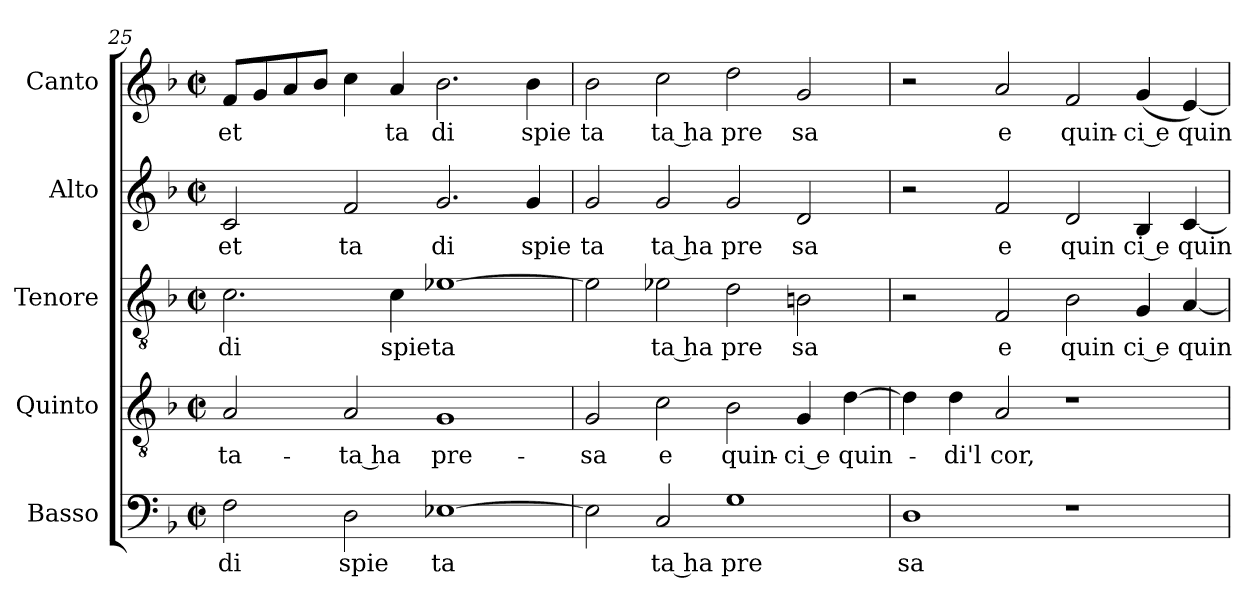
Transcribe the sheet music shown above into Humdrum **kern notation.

**kern	**text	**kern	**text	**kern	**text	**kern	**text	**kern	**text
*part5	*part5	*part4	*part4	*part3	*part3	*part2	*part2	*part1	*part1
*staff5	*staff5	*staff4	*staff4	*staff3	*staff3	*staff2	*staff2	*staff1	*staff1
*I"Basso	*	*I"Quinto	*	*I"Tenore	*	*I"Alto	*	*I"Canto	*
*clefF4	*	*clefGv2	*	*clefGv2	*	*clefG2	*	*clefG2	*
*k[b-]	*	*k[b-]	*	*k[b-]	*	*k[b-]	*	*k[b-]	*
*F:	*	*F:	*	*F:	*	*F:	*	*F:	*
*M2/2	*	*M2/2	*	*M2/2	*	*M2/2	*	*M2/2	*
*met(c|)	*	*met(c|)	*	*met(c|)	*	*met(c|)	*	*met(c|)	*
=25	=25	=25	=25	=25	=25	=25	=25	=25	=25
!	!LO:LY:b:cj	!	!LO:LY:b:cj	!	!LO:LY:b:cj	!	!LO:LY:b:cj	!	!LO:LY:b:cj
2F\	di	2A/	-ta-	2.c\	di	2c/	et	8f/L	et
.	.	.	.	.	.	.	.	8g/	.
.	.	.	.	.	.	.	.	8a/	.
.	.	.	.	.	.	.	.	8b-/J	.
!	!LO:LY:b:cj	!	!LO:LY:b:rj	!	!	!	!LO:LY:b:cj	!	!
2D\	spie	2A/	-ta ha	.	.	2f/	ta	4cc\	.
!	!	!	!	!	!LO:LY:b:cj	!	!	!	!LO:LY:b:cj
.	.	.	.	4c\	spie	.	.	4a/	ta
!	!LO:LY:b:cj	!	!LO:LY:b:cj	!	!LO:LY:b:cj	!	!LO:LY:b:cj	!	!LO:LY:b:cj
[>1E-X	ta	1G	pre-	[>1e-X	ta	2.g/	di	2.b-\	di
!	!	!	!	!	!	!	!LO:LY:b:cj	!	!LO:LY:b:cj
.	.	.	.	.	.	4g/	spie	4b-\	spie
=26	=26	=26	=26	=26	=26	=26	=26	=26	=26
!	!	!	!LO:LY:b:cj	!	!	!	!LO:LY:b:cj	!	!LO:LY:b:cj
2E-\]	.	2G/	-sa	2e-\]	.	2g/	ta	2b-\	ta
!	!LO:LY:b:rj	!	!LO:LY:b:cj	!	!LO:LY:b:rj	!	!LO:LY:b:rj	!	!LO:LY:b:rj
2C/	ta ha	2c\	e	2e-X\	ta ha	2g/	ta ha	2cc\	ta ha
!	!LO:LY:b:cj	!	!LO:LY:b:cj	!	!LO:LY:b:cj	!	!LO:LY:b:cj	!	!LO:LY:b:cj
1G	pre	2B-\	quin-	2d\	pre	2g/	pre	2dd\	pre
!	!	!	!LO:LY:b:rj	!	!LO:LY:b:cj	!	!LO:LY:b:cj	!	!LO:LY:b:cj
.	.	4G/	-ci e	2Bn\	sa	2d/	sa	2g/	sa
!	!	!	!LO:LY:b	!	!	!	!	!	!
.	.	[>4d\	quin-	.	.	.	.	.	.
!!LO:PB:g=z
=27	=27	=27	=27	=27	=27	=27	=27	=27	=27
!	!LO:LY:b:cj	!	!	!	!	!	!	!	!
1D	sa	4d\]	.	2r	.	2r	.	2r	.
!	!	!	!LO:LY:b:cj	!	!	!	!	!	!
.	.	4d\	-di'l	.	.	.	.	.	.
!	!	!	!LO:LY:b:cj	!	!LO:LY:b:cj	!	!LO:LY:b:cj	!	!LO:LY:b:cj
.	.	2A/	cor,	2F/	e	2f/	e	2a/	e
!	!	!	!	!	!LO:LY:b:cj	!	!LO:LY:b:cj	!	!LO:LY:b:cj
1r	.	1r	.	2B-\	quin	2d/	quin	2f/	quin-
!	!	!	!	!	!LO:LY:b:rj	!	!LO:LY:b:rj	!	!LO:LY:b:rj
.	.	.	.	4G/	ci e	4B-/	ci e	(<4g/	-ci e
!	!	!	!	!	!LO:LY:b	!	!LO:LY:b	!	!LO:LY:b
.	.	.	.	[<4A/	quin	[<4c/	quin	[<4e/)	quin-
=	=	=	=	=	=	=	=	=	=
*-	*-	*-	*-	*-	*-	*-	*-	*-	*-
